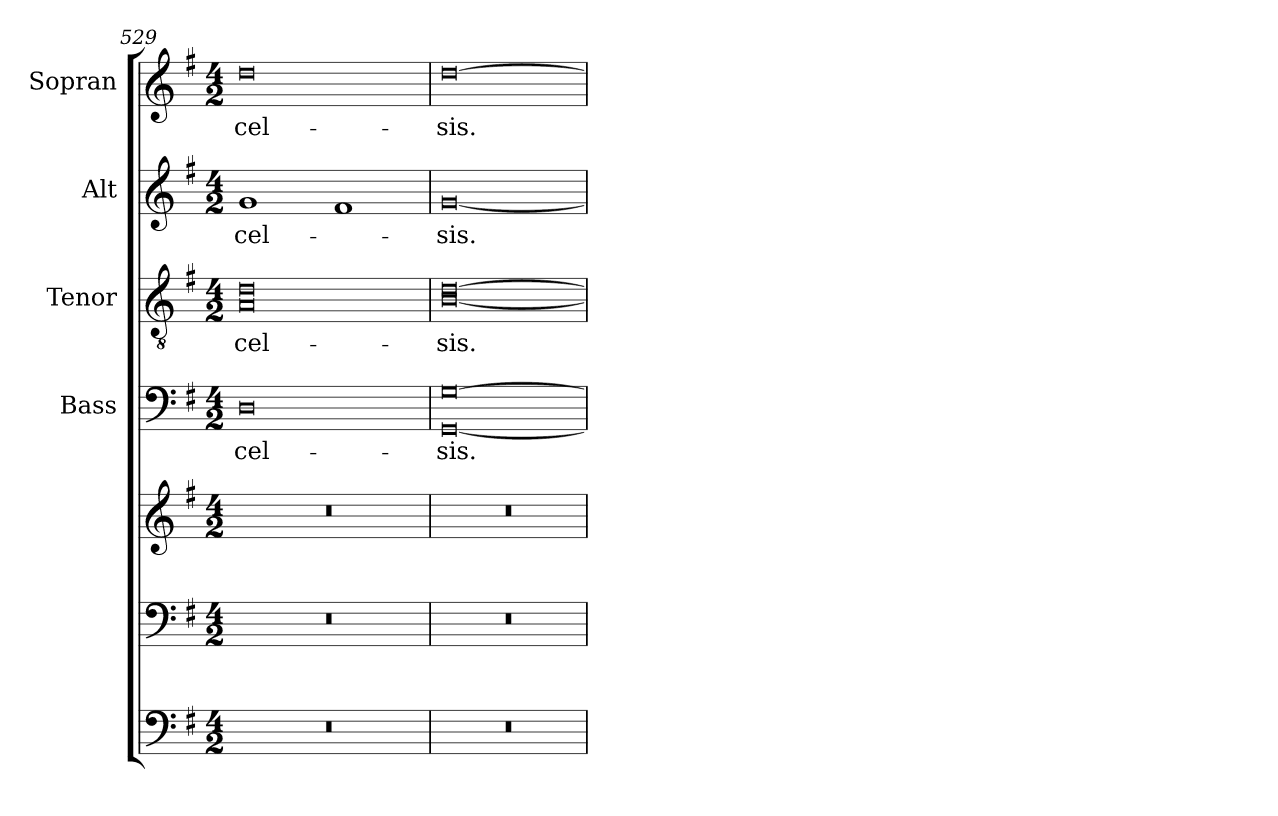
**kern	**kern	**kern	**kern	**text	**kern	**text	**kern	**text	**kern	**text
*part6	*part5	*part5	*part4	*part4	*part3	*part3	*part2	*part2	*part1	*part1
*staff7	*staff6	*staff5	*staff4	*staff4	*staff3	*staff3	*staff2	*staff2	*staff1	*staff1
*	*	*	*I"Bass	*	*I"Tenor	*	*I"Alt	*	*I"Sopran	*
*	*	*	*I'B.	*	*I'T.	*	*I'A.	*	*I'S.	*
*clefF4	*clefF4	*clefG2	*clefF4	*	*clefGv2	*	*clefG2	*	*clefG2	*
*k[f#]	*k[f#]	*k[f#]	*k[f#]	*	*k[f#]	*	*k[f#]	*	*k[f#]	*
*G:	*G:	*G:	*G:	*	*G:	*	*G:	*	*G:	*
*M4/2	*M4/2	*M4/2	*M4/2	*	*M4/2	*	*M4/2	*	*M4/2	*
=529	=529	=529	=529	=529	=529	=529	=529	=529	=529	=529
!	!	!	!	!LO:LY:b	!	!LO:LY:b	!	!LO:LY:b	!	!LO:LY:b
0r	0r	0r	0D	-cel-	0A 0d	-cel-	1g	-cel-	0dd	-cel-
.	.	.	.	.	.	.	1f#	.	.	.
=530	=530	=530	=530	=530	=530	=530	=530	=530	=530	=530
!	!	!	!	!LO:LY:b	!	!LO:LY:b	!	!LO:LY:b	!	!LO:LY:b
0r	0r	0r	[0GG [0G	-sis.	[0B [0d	-sis.	[0g	-sis.	[0dd	-sis.
=	=	=	=	=	=	=	=	=	=	=
*-	*-	*-	*-	*-	*-	*-	*-	*-	*-	*-
